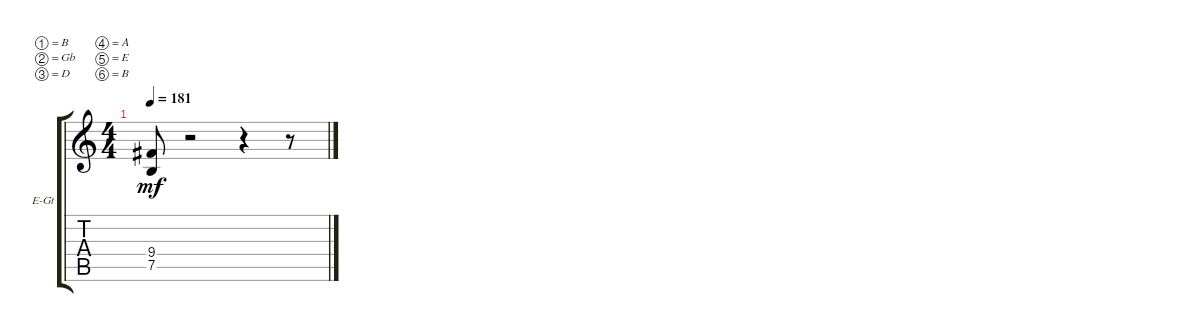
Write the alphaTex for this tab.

\bracketExtendMode groupsimilarinstruments
\firstSystemTrackNameOrientation horizontal
\otherSystemsTrackNameOrientation horizontal
\track ("Electric Guitar" "E-Gt") {solo instrument distortionguitar}
\staff {score tabs}
\tuning (B3 Gb3 D3 A2 E2 B1)
\ts (4 4)
\tempo 181
\clef g2
\ks c
(9.4 7.5).8{dy mf} r.2 r.4 r.8
